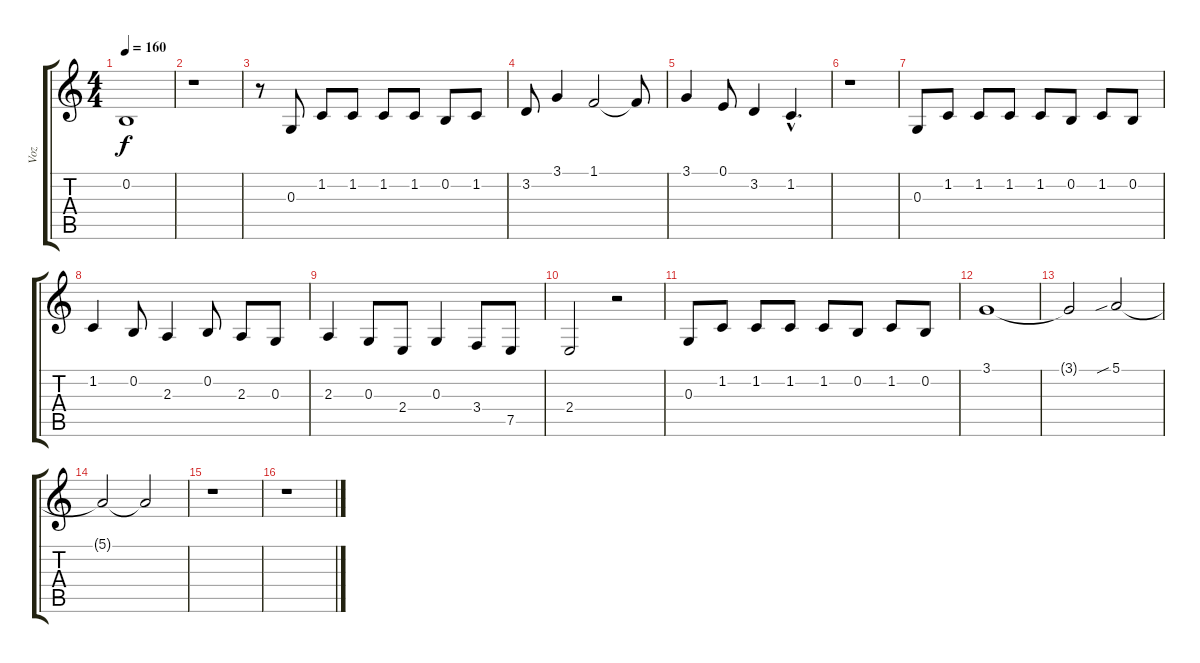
\track ("Voz" "Voz") {instrument lead6voice}
\staff {score tabs}
\tuning (E4 B3 G3 D3 A2 E2) {hide}
\ts (4 4)
\tempo 160
\clef g2
\ks c
0.2.1{dy f} |
r.1 |
r.8 0.3.8 1.2.8 1.2.8 1.2.8 1.2.8 0.2.8 1.2.8 |
3.2.8 3.1.4 1.1.2 1.1{t}.8 |
3.1.4 0.1.8 3.2.4 1.2{hac}.4{d} |
r.1 |
0.3.8 1.2.8 1.2.8 1.2.8 1.2.8 0.2.8 1.2.8 0.2.8 |
1.2.4 0.2.8 2.3.4 0.2.8 2.3.8 0.3.8 |
2.3.4 0.3.8 2.4.8 0.3.4 3.4.8 7.5.8 |
2.4.2 r.2 |
0.3.8 1.2.8 1.2.8 1.2.8 1.2.8 0.2.8 1.2.8 0.2.8 |
3.1.1 |
3.1{t}.2 5.1{sib}.2 |
5.1{t}.2 5.1{t}.2 |
r.1 |
r.1
